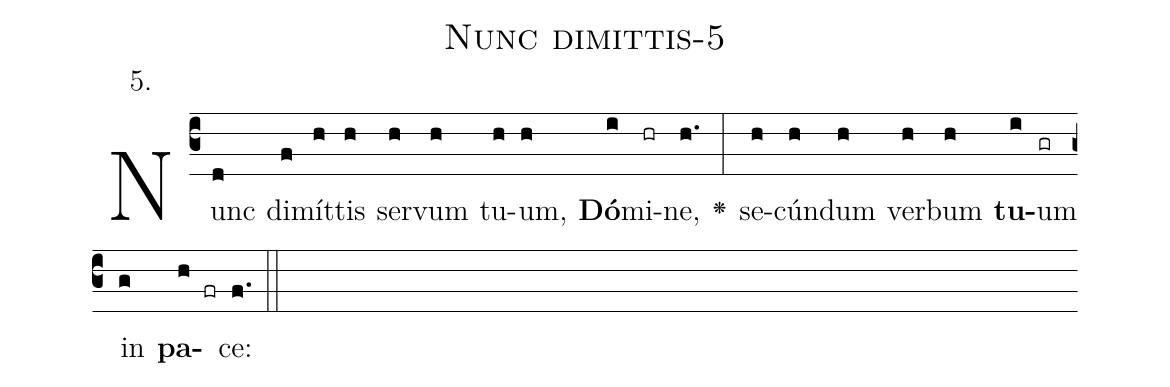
name: Nunc dimittis-5;
annotation: 5.;
%%
(c3)Nunc(d) di(f)mít(h)tis(h) ser(h)vum(h) tu(h)um,(h) <b>Dó</b>(i)mi(hr)ne,(h.) <v>\greheightstar</v>(:) se(h)cún(h)dum(h) ver(h)bum(h) <b>tu</b>(i)um(gr) in(g) <b>pa</b>(h fr)ce:(f.) (::)


%E(h) u(h) o(i) u(g) a(h) e.(f.) (::)
